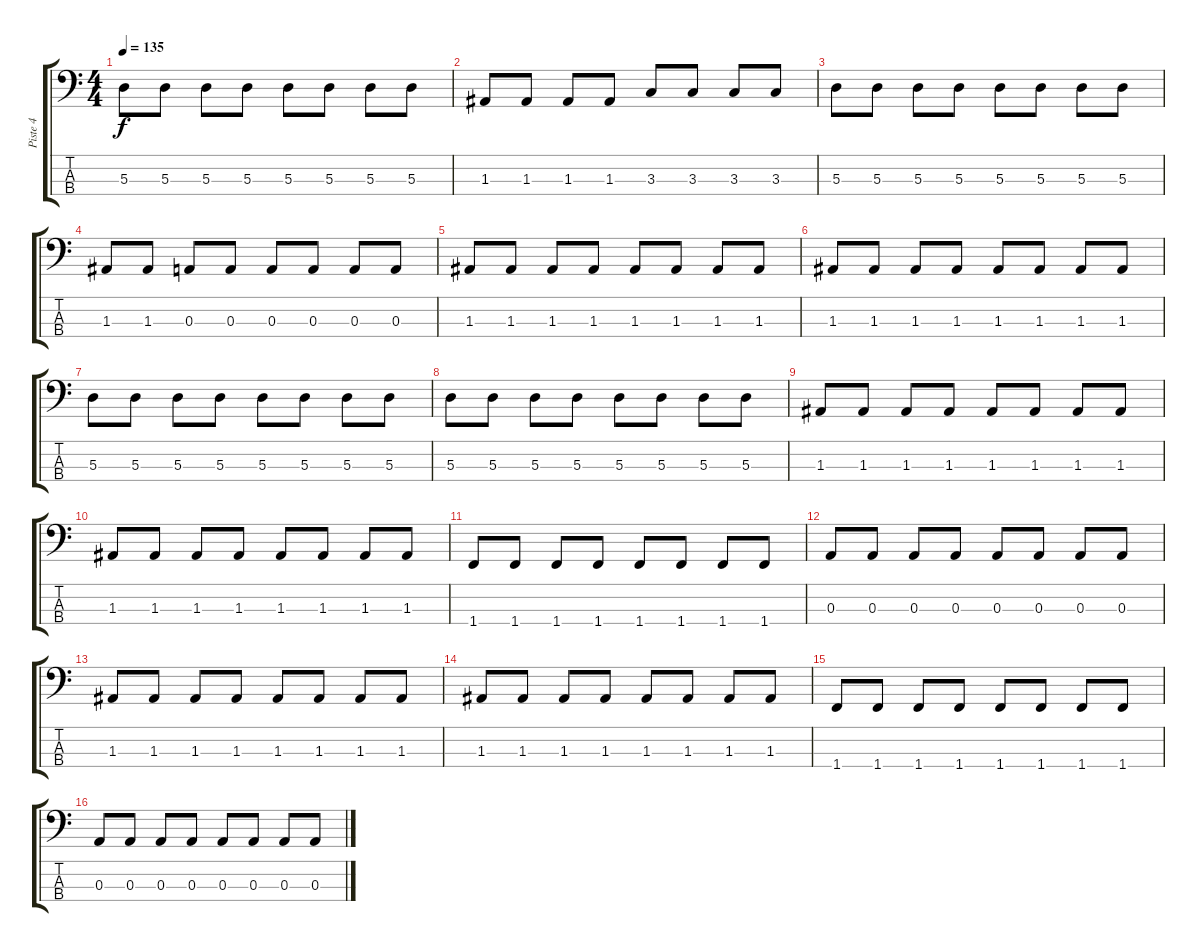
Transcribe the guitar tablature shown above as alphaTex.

\track ("Piste 4" "Piste 4") {instrument electricbassfinger}
\staff {score tabs}
\tuning (G2 D2 A1 E1) {hide}
\ts (4 4)
\tempo 135
\clef f4
\ks c
5.3.8{dy f} 5.3.8 5.3.8 5.3.8 5.3.8 5.3.8 5.3.8 5.3.8 |
1.3.8 1.3.8 1.3.8 1.3.8 3.3.8 3.3.8 3.3.8 3.3.8 |
5.3.8 5.3.8 5.3.8 5.3.8 5.3.8 5.3.8 5.3.8 5.3.8 |
1.3.8 1.3.8 0.3.8 0.3.8 0.3.8 0.3.8 0.3.8 0.3.8 |
1.3.8 1.3.8 1.3.8 1.3.8 1.3.8 1.3.8 1.3.8 1.3.8 |
1.3.8 1.3.8 1.3.8 1.3.8 1.3.8 1.3.8 1.3.8 1.3.8 |
5.3.8 5.3.8 5.3.8 5.3.8 5.3.8 5.3.8 5.3.8 5.3.8 |
5.3.8 5.3.8 5.3.8 5.3.8 5.3.8 5.3.8 5.3.8 5.3.8 |
1.3.8 1.3.8 1.3.8 1.3.8 1.3.8 1.3.8 1.3.8 1.3.8 |
1.3.8 1.3.8 1.3.8 1.3.8 1.3.8 1.3.8 1.3.8 1.3.8 |
1.4.8 1.4.8 1.4.8 1.4.8 1.4.8 1.4.8 1.4.8 1.4.8 |
0.3.8 0.3.8 0.3.8 0.3.8 0.3.8 0.3.8 0.3.8 0.3.8 |
1.3.8 1.3.8 1.3.8 1.3.8 1.3.8 1.3.8 1.3.8 1.3.8 |
1.3.8 1.3.8 1.3.8 1.3.8 1.3.8 1.3.8 1.3.8 1.3.8 |
1.4.8 1.4.8 1.4.8 1.4.8 1.4.8 1.4.8 1.4.8 1.4.8 |
0.3.8 0.3.8 0.3.8 0.3.8 0.3.8 0.3.8 0.3.8 0.3.8
